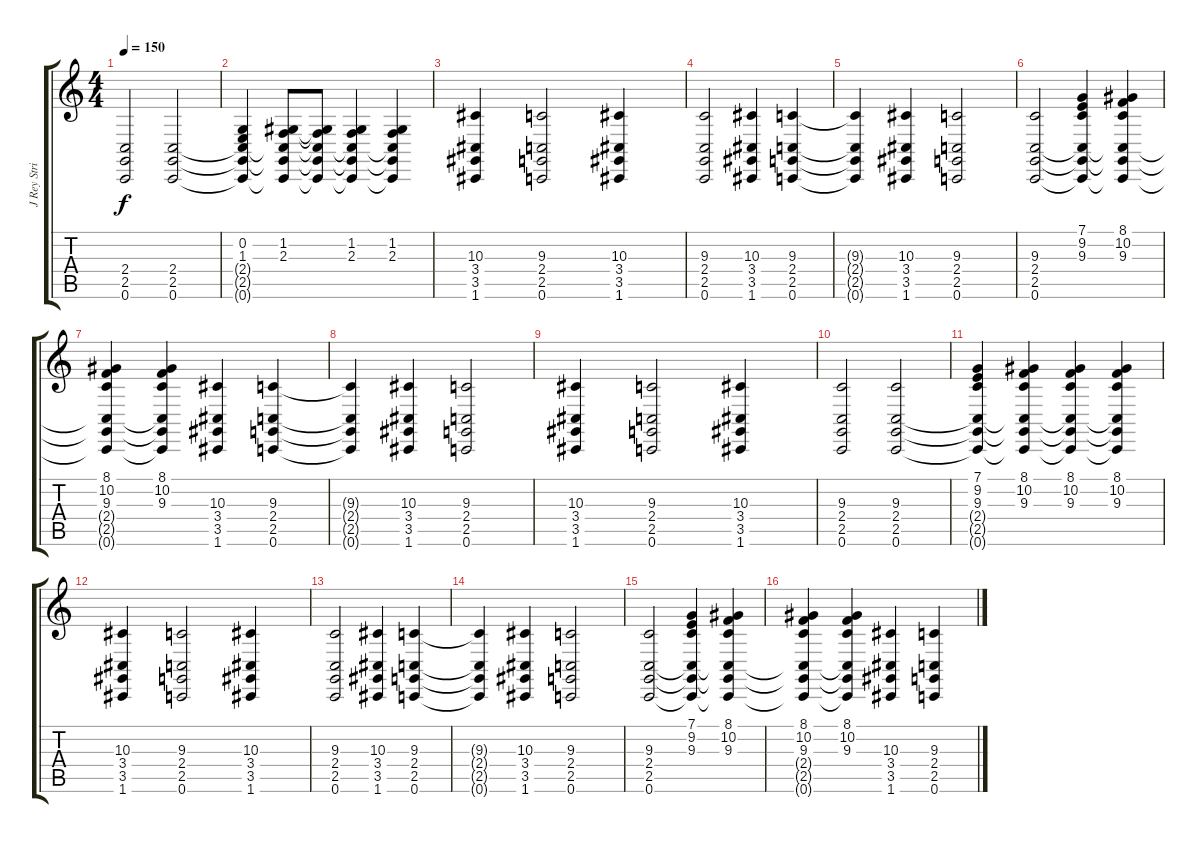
\track ("J Rey Strings" "J Rey Stri") {instrument stringensemble1}
\staff {score tabs}
\tuning (C4 G3 Eb3 Bb2 F2 C2) {hide}
\ts (4 4)
\tempo 150
\clef g2
\ks c
(2.4 2.5 0.6).2{dy f} (2.4 2.5 0.6).2 |
(0.2 1.3 2.4{t} 2.5{t} 0.6{t}).4 (1.2 2.3 2.4{t} 2.5{t} 0.6{t}).8 (1.2{t} 2.3{t} 2.4{t} 2.5{t} 0.6{t}).8 (1.2 2.3 2.4{t} 2.5{t} 0.6{t}).4 (1.2 2.3 2.4{t} 2.5{t} 0.6{t}).4 |
(10.3 3.4 3.5 1.6).4 (9.3 2.4 2.5 0.6).2 (10.3 3.4 3.5 1.6).4 |
(9.3 2.4 2.5 0.6).2 (10.3 3.4 3.5 1.6).4 (9.3 2.4 2.5 0.6).4 |
(9.3{t} 2.4{t} 2.5{t} 0.6{t}).4 (10.3 3.4 3.5 1.6).4 (9.3 2.4 2.5 0.6).2 |
(9.3 2.4 2.5 0.6).2 (7.1 9.2 9.3 2.4{t} 2.5{t} 0.6{t}).4 (8.1 10.2 9.3 2.4{t} 2.5{t} 0.6{t}).4 |
(8.1 10.2 9.3 2.4{t} 2.5{t} 0.6{t}).4 (8.1 10.2 9.3 2.4{t} 2.5{t} 0.6{t}).4 (10.3 3.4 3.5 1.6).4 (9.3 2.4 2.5 0.6).4 |
(9.3{t} 2.4{t} 2.5{t} 0.6{t}).4 (10.3 3.4 3.5 1.6).4 (9.3 2.4 2.5 0.6).2 |
(10.3 3.4 3.5 1.6).4 (9.3 2.4 2.5 0.6).2 (10.3 3.4 3.5 1.6).4 |
(9.3 2.4 2.5 0.6).2 (9.3 2.4 2.5 0.6).2 |
(7.1 9.2 9.3 2.4{t} 2.5{t} 0.6{t}).4 (8.1 10.2 9.3 2.4{t} 2.5{t} 0.6{t}).4 (8.1 10.2 9.3 2.4{t} 2.5{t} 0.6{t}).4 (8.1 10.2 9.3 2.4{t} 2.5{t} 0.6{t}).4 |
(10.3 3.4 3.5 1.6).4 (9.3 2.4 2.5 0.6).2 (10.3 3.4 3.5 1.6).4 |
(9.3 2.4 2.5 0.6).2 (10.3 3.4 3.5 1.6).4 (9.3 2.4 2.5 0.6).4 |
(9.3{t} 2.4{t} 2.5{t} 0.6{t}).4 (10.3 3.4 3.5 1.6).4 (9.3 2.4 2.5 0.6).2 |
(9.3 2.4 2.5 0.6).2 (7.1 9.2 9.3 2.4{t} 2.5{t} 0.6{t}).4 (8.1 10.2 9.3 2.4{t} 2.5{t} 0.6{t}).4 |
(8.1 10.2 9.3 2.4{t} 2.5{t} 0.6{t}).4 (8.1 10.2 9.3 2.4{t} 2.5{t} 0.6{t}).4 (10.3 3.4 3.5 1.6).4 (9.3 2.4 2.5 0.6).4
